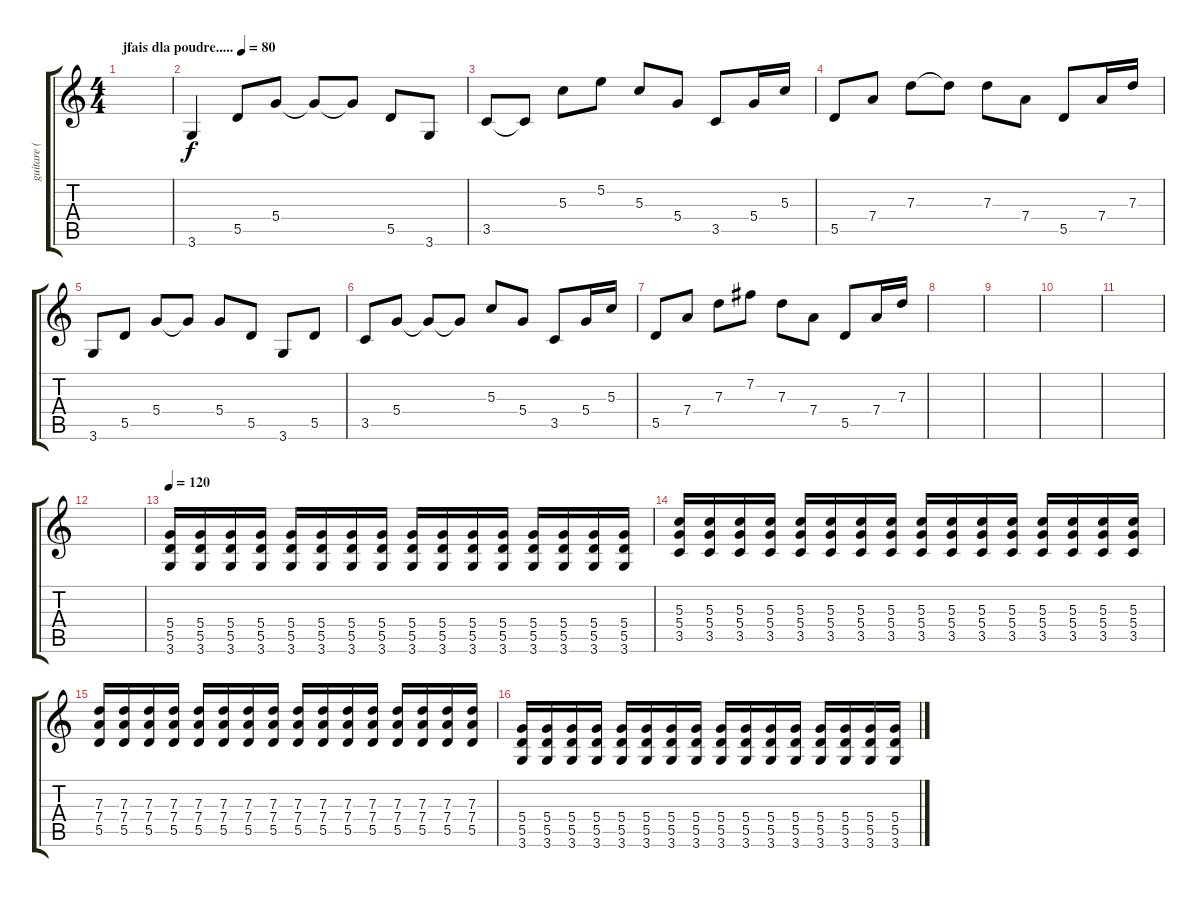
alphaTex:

\track ("guitare ( Marie-Éve ) " "guitare ( ") {instrument electricguitarclean}
\staff {score tabs}
\tuning (E4 B3 G3 D3 A2 E2) {hide}
\ts (4 4)
\tempo (80 "jfais dla poudre.....")
\clef g2
\ks c
|
3.6.4 5.5.8 5.4.8 5.4{t}.8 5.4{t}.8 5.5.8 3.6.8 |
3.5.8 3.5{t}.8 5.3.8 5.2.8 5.3.8 5.4.8 3.5.8 5.4.16 5.3.16 |
5.5.8 7.4.8 7.3.8 7.3{t}.8 7.3.8 7.4.8 5.5.8 7.4.16 7.3.16 |
3.6.8 5.5.8 5.4.8 5.4{t}.8 5.4.8 5.5.8 3.6.8 5.5.8 |
3.5.8 5.4.8 5.4{t}.8 5.4{t}.8 5.3.8 5.4.8 3.5.8 5.4.16 5.3.16 |
5.5.8 7.4.8 7.3.8 7.2.8 7.3.8 7.4.8 5.5.8 7.4.16 7.3.16 |
|
|
|
|
|
\tempo 120
(5.4 5.5 3.6).16{instrument overdrivenguitar} (5.4 5.5 3.6).16 (5.4 5.5 3.6).16 (5.4 5.5 3.6).16 (5.4 5.5 3.6).16 (5.4 5.5 3.6).16 (5.4 5.5 3.6).16 (5.4 5.5 3.6).16 (5.4 5.5 3.6).16 (5.4 5.5 3.6).16 (5.4 5.5 3.6).16 (5.4 5.5 3.6).16 (5.4 5.5 3.6).16 (5.4 5.5 3.6).16 (5.4 5.5 3.6).16 (5.4 5.5 3.6).16 |
(5.3 5.4 3.5).16 (5.3 5.4 3.5).16 (5.3 5.4 3.5).16 (5.3 5.4 3.5).16 (5.3 5.4 3.5).16 (5.3 5.4 3.5).16 (5.3 5.4 3.5).16 (5.3 5.4 3.5).16 (5.3 5.4 3.5).16 (5.3 5.4 3.5).16 (5.3 5.4 3.5).16 (5.3 5.4 3.5).16 (5.3 5.4 3.5).16 (5.3 5.4 3.5).16 (5.3 5.4 3.5).16 (5.3 5.4 3.5).16 |
(7.3 7.4 5.5).16 (7.3 7.4 5.5).16 (7.3 7.4 5.5).16 (7.3 7.4 5.5).16 (7.3 7.4 5.5).16 (7.3 7.4 5.5).16 (7.3 7.4 5.5).16 (7.3 7.4 5.5).16 (7.3 7.4 5.5).16 (7.3 7.4 5.5).16 (7.3 7.4 5.5).16 (7.3 7.4 5.5).16 (7.3 7.4 5.5).16 (7.3 7.4 5.5).16 (7.3 7.4 5.5).16 (7.3 7.4 5.5).16 |
(5.4 5.5 3.6).16 (5.4 5.5 3.6).16 (5.4 5.5 3.6).16 (5.4 5.5 3.6).16 (5.4 5.5 3.6).16 (5.4 5.5 3.6).16 (5.4 5.5 3.6).16 (5.4 5.5 3.6).16 (5.4 5.5 3.6).16 (5.4 5.5 3.6).16 (5.4 5.5 3.6).16 (5.4 5.5 3.6).16 (5.4 5.5 3.6).16 (5.4 5.5 3.6).16 (5.4 5.5 3.6).16 (5.4 5.5 3.6).16
